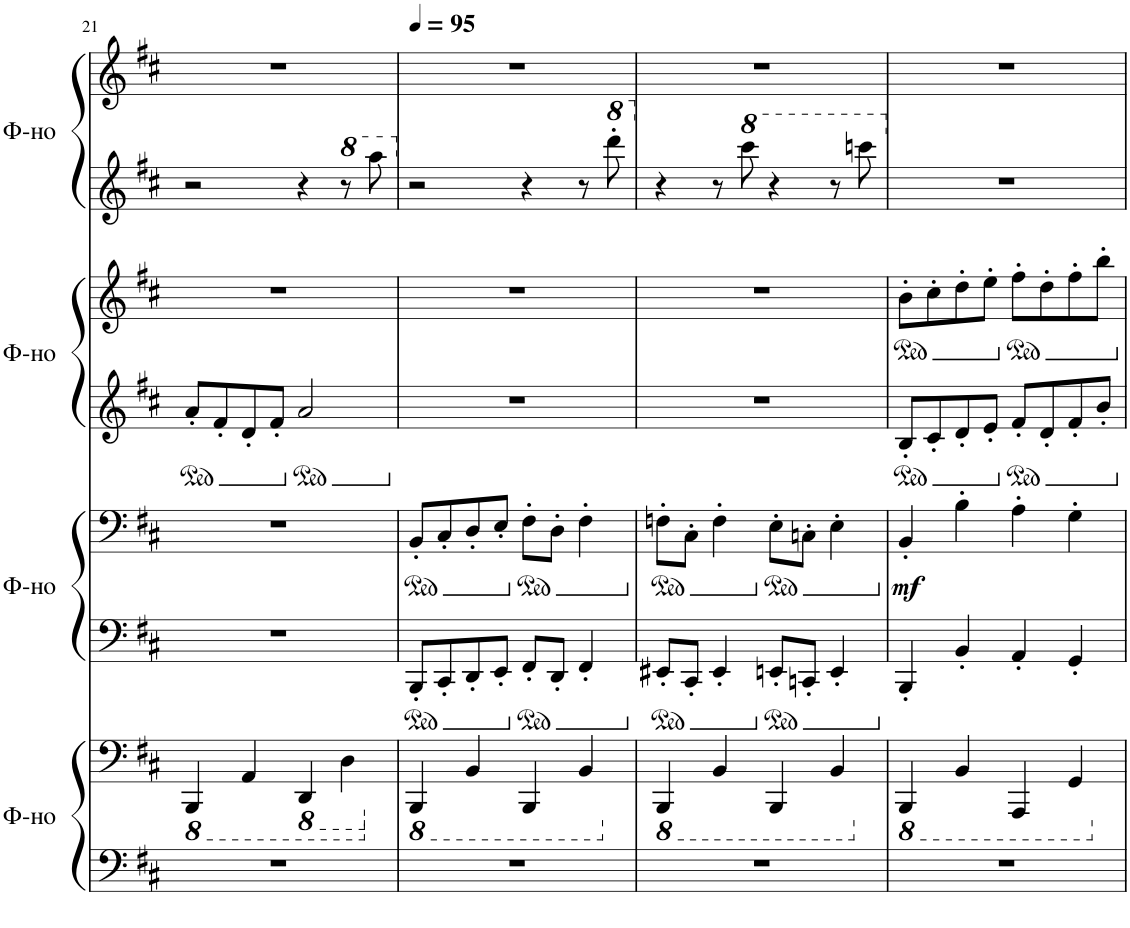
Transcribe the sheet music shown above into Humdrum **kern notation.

**kern	**kern	**kern	**kern	**dynam	**kern	**kern	**kern	**kern
*part4	*part4	*part3	*part3	*part3	*part2	*part2	*part1	*part1
*staff8	*staff7	*staff6	*staff5	*staff5/6	*staff4	*staff3	*staff2	*staff1
*I"Фортепиано	*	*I"Фортепиано	*	*	*I"Фортепиано	*	*I"Фортепиано	*
!!LO:PB:g=z
*clefF4	*clefF4	*clefF4	*clefF4	*	*clefG2	*clefG2	*clefG2	*clefG2
*k[f#c#]	*k[f#c#]	*k[f#c#]	*k[f#c#]	*	*k[f#c#]	*k[f#c#]	*k[f#c#]	*k[f#c#]
*M4/4	*M4/4	*M4/4	*M4/4	*	*M4/4	*M4/4	*M4/4	*M4/4
*met(c)	*met(c)	*met(c)	*met(c)	*	*met(c)	*met(c)	*met(c)	*met(c)
*	*8ba	*	*	*	*	*	*	*
=21	=21	=21	=21	=21	=21	=21	=21	=21
1r	4BBBB/	1r	1r	.	8a'/L	1r	2r	1r
.	.	.	.	.	8f#'/	.	.	.
.	4AAA/	.	.	.	8d'/	.	.	.
.	.	.	.	.	8f#'/J	.	.	.
*	*8ba	*	*	*	*	*	*	*
.	4DDD/	.	.	.	2a/	.	4r	.
*	*	*	*	*	*	*	*8va	*
.	4DD\	.	.	.	.	.	8r	.
.	.	.	.	.	.	.	8aaa\	.
=22	=22	=22	=22	=22	=22	=22	=22	=22
*	*X8ba	*	*	*	*	*	*	*
*	*X8ba	*	*	*	*	*	*	*
*	*8ba	*	*	*	*	*	*	*
*	*	*	*ped	*	*	*	*	*
*	*	*	*	*	*	*	*X8va	*
*	*	*	*	*	*	*	*	*MM95
1r	4BBBB/	8BBB'/L	8BB'/L	.	1r	1r	2r	1r
.	.	8CC#'/	8C#'/	.	.	.	.	.
.	4BBB/	8DD'/	8D'/	.	.	.	.	.
.	.	8EE'/J	8E'/J	.	.	.	.	.
*	*	*	*Xped	*	*	*	*	*
*	*	*	*ped	*	*	*	*	*
.	4BBBB/	8FF#'/L	8F#'\L	.	.	.	4r	.
.	.	8DD'/J	8D'\J	.	.	.	.	.
.	4BBB/	4FF#'/	4F#'\	.	.	.	8r	.
*	*	*	*	*	*	*	*8va	*
.	.	.	.	.	.	.	8dddd'\	.
=23	=23	=23	=23	=23	=23	=23	=23	=23
*	*X8ba	*	*	*	*	*	*	*
*	*8ba	*	*	*	*	*	*	*
*	*	*	*Xped	*	*	*	*	*
*	*	*	*ped	*	*	*	*	*
*	*	*	*	*	*	*	*X8va	*
1r	4BBBB/	8EE#X'/L	8Fn'\L	.	1r	1r	4r	1r
.	.	8CC#'/J	8C#'\J	.	.	.	.	.
.	4BBB/	4EE#'/	4F'\	.	.	.	8r	.
*	*	*	*	*	*	*	*8va	*
.	.	.	.	.	.	.	8cccc#\	.
*	*	*	*Xped	*	*	*	*	*
*	*	*	*ped	*	*	*	*	*
.	4BBBB/	8EEn'/L	8E'\L	.	.	.	4r	.
.	.	8CCn'/J	8Cn'\J	.	.	.	.	.
.	4BBB/	4EE'/	4E'\	.	.	.	8r	.
.	.	.	.	.	.	.	8ccccn\	.
=24	=24	=24	=24	=24	=24	=24	=24	=24
*	*X8ba	*	*	*	*	*	*	*
*	*8ba	*	*	*	*	*	*	*
*	*	*	*Xped	*	*	*	*	*
*	*	*	*	*	*	*ped	*	*
*	*	*	*	*	*	*	*X8va	*
!	!	!	!	!LO:DY:b	!	!	!	!
1r	4BBBB/	4BBB'/	4BB'/	mf	8B'/L	8b'\L	1r	1r
.	.	.	.	.	8c#'/	8cc#'\	.	.
.	4BBB/	4BB'/	4B'\	.	8d'/	8dd'\	.	.
.	.	.	.	.	8e'/J	8ee'\J	.	.
*	*	*	*	*	*	*Xped	*	*
*	*	*	*	*	*	*ped	*	*
.	4AAAA/	4AA'/	4A'\	.	8f#'/L	8ff#'\L	.	.
.	.	.	.	.	8d'/	8dd'\	.	.
.	4GGG/	4GG'/	4G'\	.	8f#'/	8ff#'\	.	.
.	.	.	.	.	8b'/J	8bb'\J	.	.
*	*X8ba	*	*	*	*	*	*	*
*	*	*	*	*	*	*Xped	*	*
=	=	=	=	=	=	=	=	=
*-	*-	*-	*-	*-	*-	*-	*-	*-
